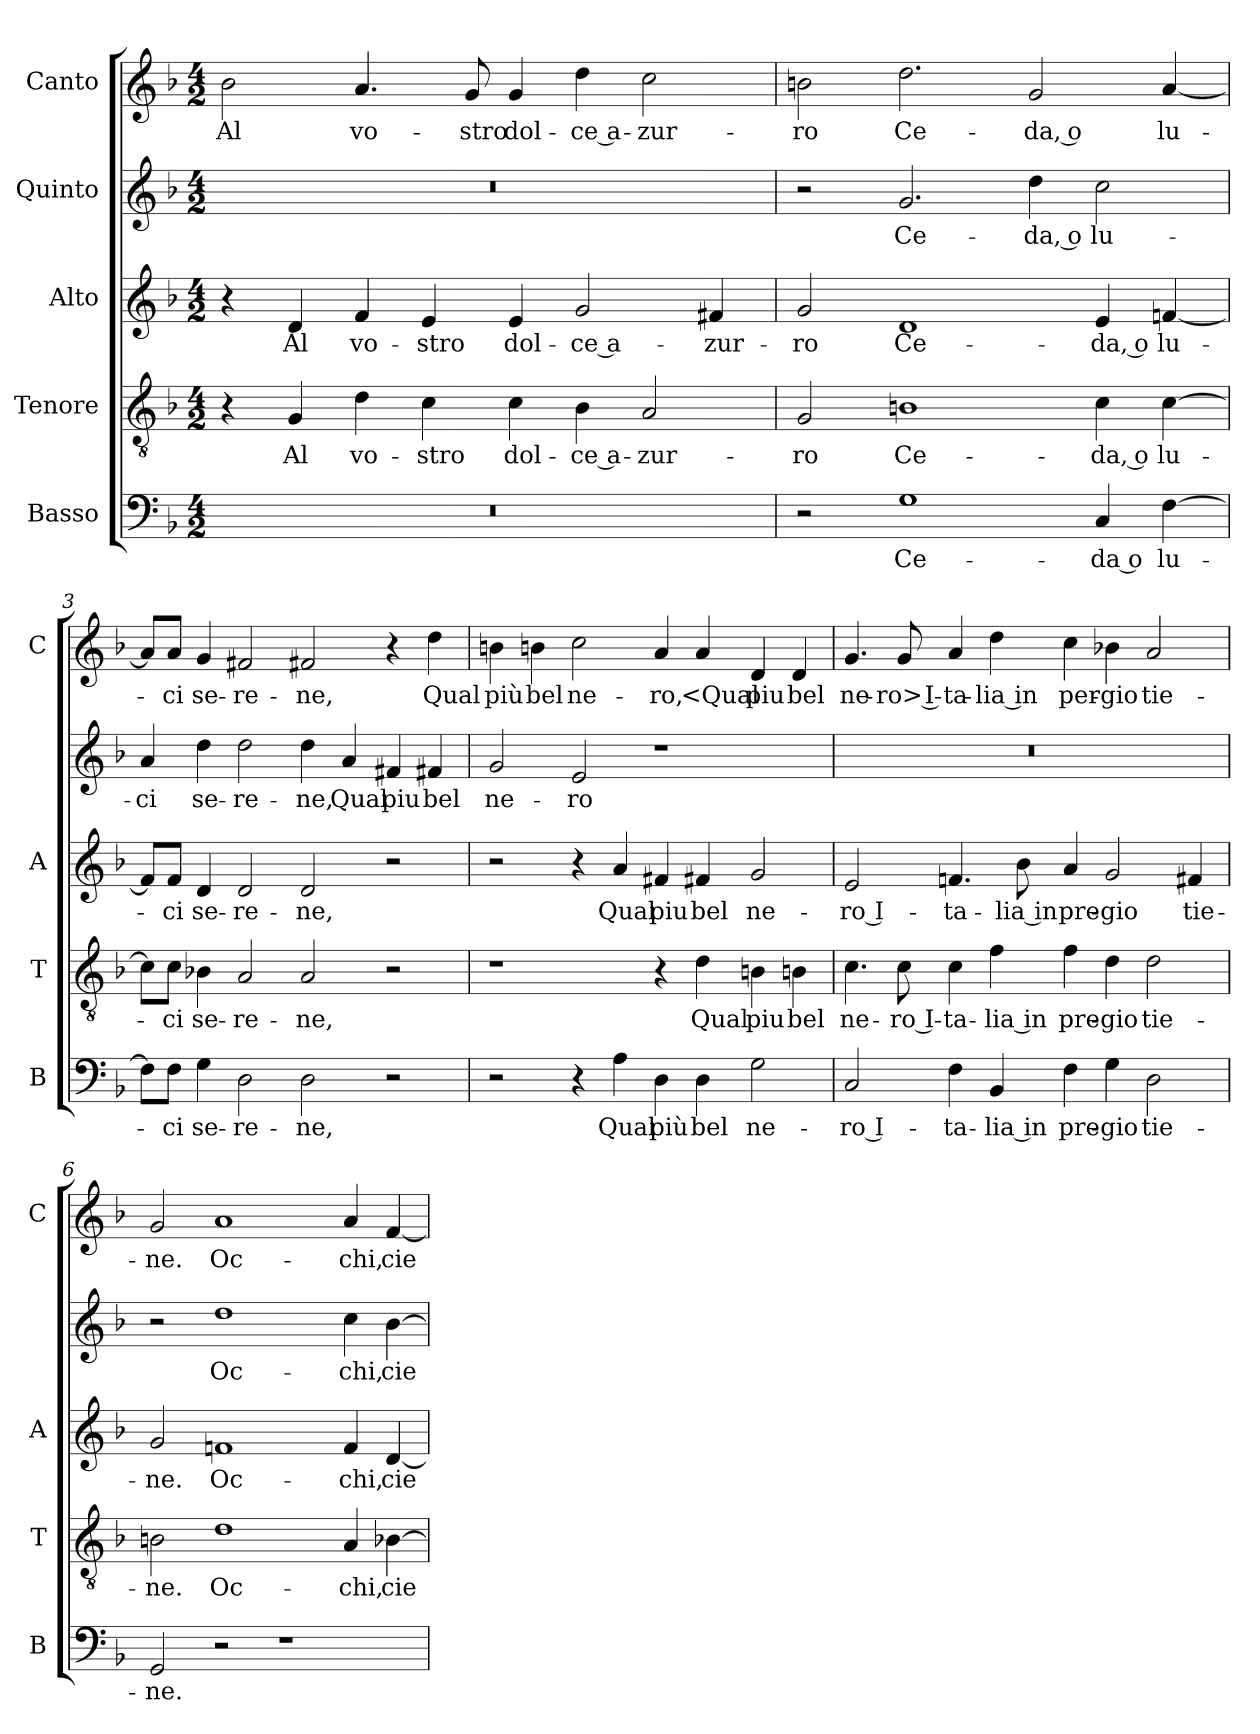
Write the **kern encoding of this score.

**kern	**text	**kern	**text	**kern	**text	**kern	**text	**kern	**text
*part5	*part5	*part4	*part4	*part3	*part3	*part2	*part2	*part1	*part1
*staff5	*staff5	*staff4	*staff4	*staff3	*staff3	*staff2	*staff2	*staff1	*staff1
*I"Basso	*	*I"Tenore	*	*I"Alto	*	*I"Quinto	*	*I"Canto	*
*I'B	*	*I'T	*	*I'A	*	*	*	*I'C	*
*clefF4	*	*clefGv2	*	*clefG2	*	*clefG2	*	*clefG2	*
*k[b-]	*	*k[b-]	*	*k[b-]	*	*k[b-]	*	*k[b-]	*
*F:	*	*F:	*	*F:	*	*F:	*	*F:	*
*M4/2	*	*M4/2	*	*M4/2	*	*M4/2	*	*M4/2	*
=1	=1	=1	=1	=1	=1	=1	=1	=1	=1
0r	.	4r	.	4r	.	0r	.	2b-	Al
.	.	4G	Al	4d	Al	.	.	.	.
.	.	4d	vo-	4f	vo-	.	.	4.a	vo-
.	.	4c	-stro	4e	-stro	.	.	.	.
.	.	.	.	.	.	.	.	8g	-stro
.	.	4c	dol-	4e	dol-	.	.	4g	dol-
.	.	4B-	-ce a-	2g	-ce a-	.	.	4dd	-ce a-
.	.	2A	-zur-	.	.	.	.	2cc	-zur-
.	.	.	.	4f#X	-zur-	.	.	.	.
=2	=2	=2	=2	=2	=2	=2	=2	=2	=2
2r	.	2G	-ro	2g	-ro	2r	.	2bn	-ro
1G	Ce-	1Bn	Ce-	1d	Ce-	2.g	Ce-	2.dd	Ce-
.	.	.	.	.	.	4dd	-da, o	2g	-da, o
4C	-da o	4c	-da, o	4e	-da, o	2cc	lu-	.	.
[4F	lu-	[4c	lu-	[4fn	lu-	.	.	[4a	lu-
=3	=3	=3	=3	=3	=3	=3	=3	=3	=3
8F\L]	.	8c\L]	.	8f/L]	.	4a	-ci	8a/L]	.
8F\J	-ci	8c\J	-ci	8f/J	-ci	.	.	8a/J	-ci
4G	se-	4B-X	se-	4d	se-	4dd	se-	4g	se-
2D	-re-	2A	-re-	2d	-re-	2dd	-re-	2f#X	-re-
2D	-ne,	2A	-ne,	2d	-ne,	4dd	-ne,	2f#X	-ne,
.	.	.	.	.	.	4a	Qual	.	.
2r	.	2r	.	2r	.	4f#X	piu	4r	.
.	.	.	.	.	.	4f#X	bel	4dd	Qual
=4	=4	=4	=4	=4	=4	=4	=4	=4	=4
2r	.	1r	.	2r	.	2g	ne-	4bn	più
.	.	.	.	.	.	.	.	4bn	bel
4r	.	.	.	4r	.	2e	-ro	2cc	ne-
4A	Qual	.	.	4a	Qual	.	.	.	.
4D	più	4r	.	4f#X	piu	1r	.	4a	-ro,
4D	bel	4d	Qual	4f#X	bel	.	.	4a	<Qual
2G	ne-	4Bn	piu	2g	ne-	.	.	4d	piu
.	.	4Bn	bel	.	.	.	.	4d	bel
=5	=5	=5	=5	=5	=5	=5	=5	=5	=5
2C	-ro I-	4.c	ne-	2e	-ro I-	0r	.	4.g	ne-
.	.	8c	-ro I-	.	.	.	.	8g	-ro> I-
4F	-ta-	4c	-ta-	4.fn	-ta-	.	.	4a	-ta-
4BB-	-lia in	4f	-lia in	.	.	.	.	4dd	-lia in
.	.	.	.	8b-	-lia in	.	.	.	.
4F	pre-	4f	pre-	4a	pre-	.	.	4cc	per-
4G	-gio	4d	-gio	2g	-gio	.	.	4b-X	-gio
2D	tie-	2d	tie-	.	.	.	.	2a	tie-
.	.	.	.	4f#X	tie-	.	.	.	.
=6	=6	=6	=6	=6	=6	=6	=6	=6	=6
2GG	-ne.	2Bn	-ne.	2g	-ne.	2r	.	2g	-ne.
2r	.	1d	Oc-	1fn	Oc-	1dd	Oc-	1a	Oc-
1r	.	.	.	.	.	.	.	.	.
.	.	4A	-chi,	4f	-chi,	4cc	-chi,	4a	-chi,
.	.	[4B-X	cie-	[4d	cie-	[4b-	cie-	[4f	cie-
=	=	=	=	=	=	=	=	=	=
*-	*-	*-	*-	*-	*-	*-	*-	*-	*-
